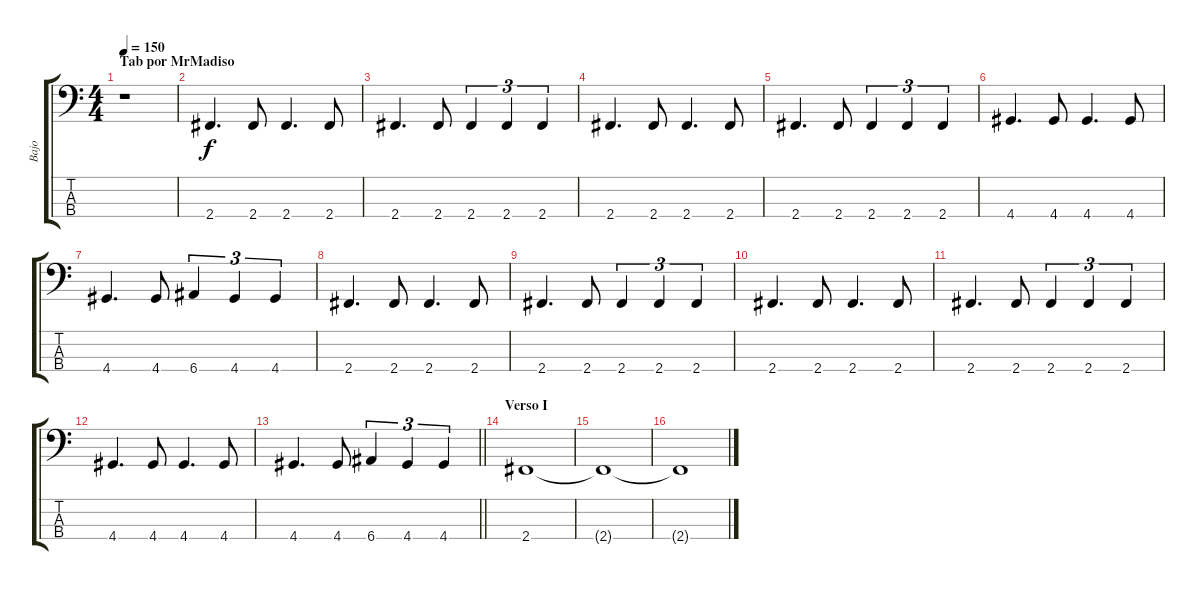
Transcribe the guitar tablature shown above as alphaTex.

\track ("Bajo" "Bajo") {instrument electricbasspick}
\staff {score tabs}
\tuning (G2 D2 A1 E1) {hide}
\ts (4 4)
\section ("" "Tab por MrMadiso")
\tempo 150
\clef f4
\ks c
r.1{dy f instrument electricbasspick} |
2.4.4{d} 2.4.8 2.4.4{d} 2.4.8 |
2.4.4{d} 2.4.8 2.4.4{tu (3 2)} 2.4.4{tu (3 2)} 2.4.4{tu (3 2)} |
2.4.4{d} 2.4.8 2.4.4{d} 2.4.8 |
2.4.4{d} 2.4.8 2.4.4{tu (3 2)} 2.4.4{tu (3 2)} 2.4.4{tu (3 2)} |
4.4.4{d} 4.4.8 4.4.4{d} 4.4.8 |
4.4.4{d} 4.4.8 6.4.4{tu (3 2)} 4.4.4{tu (3 2)} 4.4.4{tu (3 2)} |
2.4.4{d} 2.4.8 2.4.4{d} 2.4.8 |
2.4.4{d} 2.4.8 2.4.4{tu (3 2)} 2.4.4{tu (3 2)} 2.4.4{tu (3 2)} |
2.4.4{d} 2.4.8 2.4.4{d} 2.4.8 |
2.4.4{d} 2.4.8 2.4.4{tu (3 2)} 2.4.4{tu (3 2)} 2.4.4{tu (3 2)} |
4.4.4{d} 4.4.8 4.4.4{d} 4.4.8 |
\barLineRight lightlight
4.4.4{d} 4.4.8 6.4.4{tu (3 2)} 4.4.4{tu (3 2)} 4.4.4{tu (3 2)} |
\section ("" "Verso I")
2.4.1{volume 0} |
2.4{t}.1 |
2.4{t}.1
